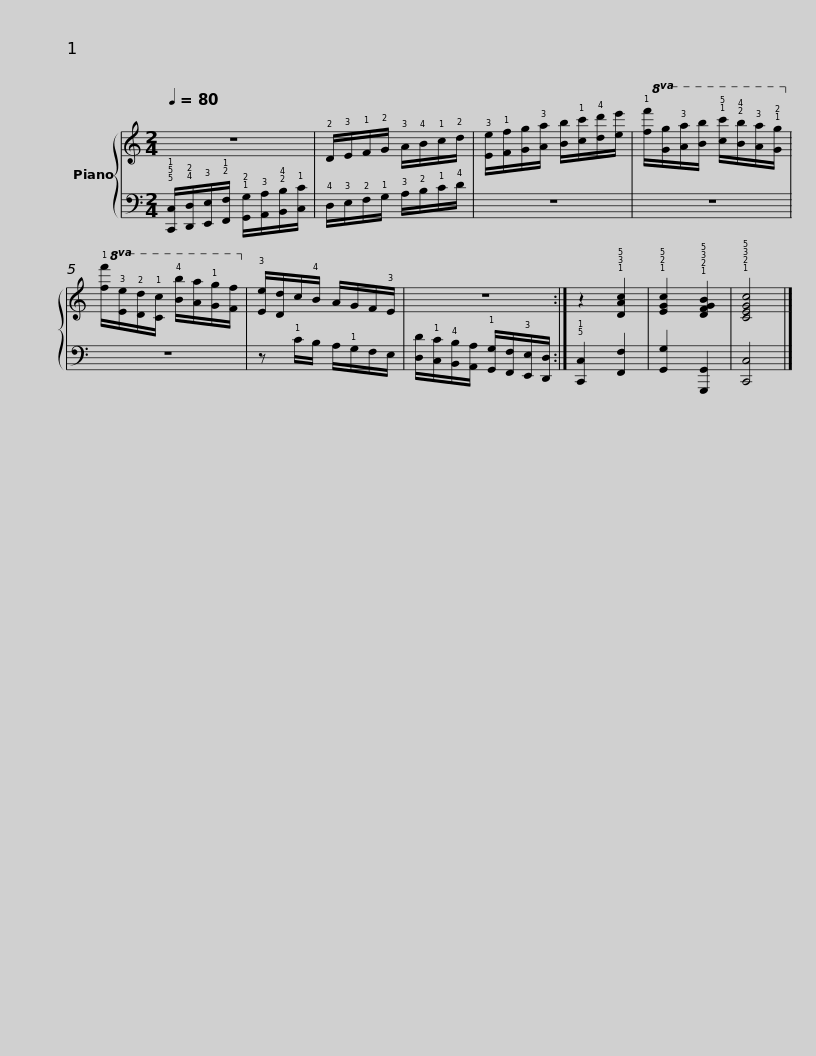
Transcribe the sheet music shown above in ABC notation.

X:1
%%score { 1 | 2 }
L:1/8
Q:1/4=80
M:2/4
I:linebreak $
K:C
V:1 treble
V:2 bass
V:1
 z4 | !2!D/!3!E/!1!F/!2!G/ !3!A/!4!B/!1!c/!2!d/ | !3![Ee]/!1![Ff]/[Gg]/!3![Aa]/ [Bb]/!1![cc']/!4![dd']/[ee']/ |!8va(! !1![ff']/[gg']/!3![aa']/[bb']/ !1!!5![c'c'']/!2!!4![bb']/!3![aa']/!1!!2![gg']/!8va)! |$!8va(! !1![ff']/!3![ee']/!2![dd']/!1![cc']/ !4![bb']/[aa']/!1![gg']/[ff']/!8va)! | %5
 !3![Ee]/[Dd]/c/!4!B/ A/G/F/!3!E/ | z4 :| z2 !1!!3!!5![DAc]2 | !1!!2!!5![EGc]2 !1!!2!!3!!5![DFGB]2 | !1!!2!!3!!5![CEGc]4 |] %10
V:2
 !5!!5!!1![C,,C,]/!4!!2![D,,D,]/!3![E,,E,]/!2!!1![F,,F,]/ !1!!2![G,,G,]/!3![A,,A,]/!2!!4![B,,B,]/!1![C,C]/ | !4!D,/!3!E,/!2!F,/!1!G,/ !3!A,/!2!B,/!1!C/!4!D/ | z4 | z4 |$ z4 | %5
 z !1!C/B,/ A,/!1!G,/F,/E,/ | [D,D]/!1![C,C]/!4![B,,B,]/[A,,A,]/ !1![G,,G,]/[F,,F,]/!3![E,,E,]/[D,,D,]/ :| !5!!1![C,,C,]2 [F,,F,]2 | [G,,G,]2 [G,,,G,,]2 | [C,,C,]4 |] %10
